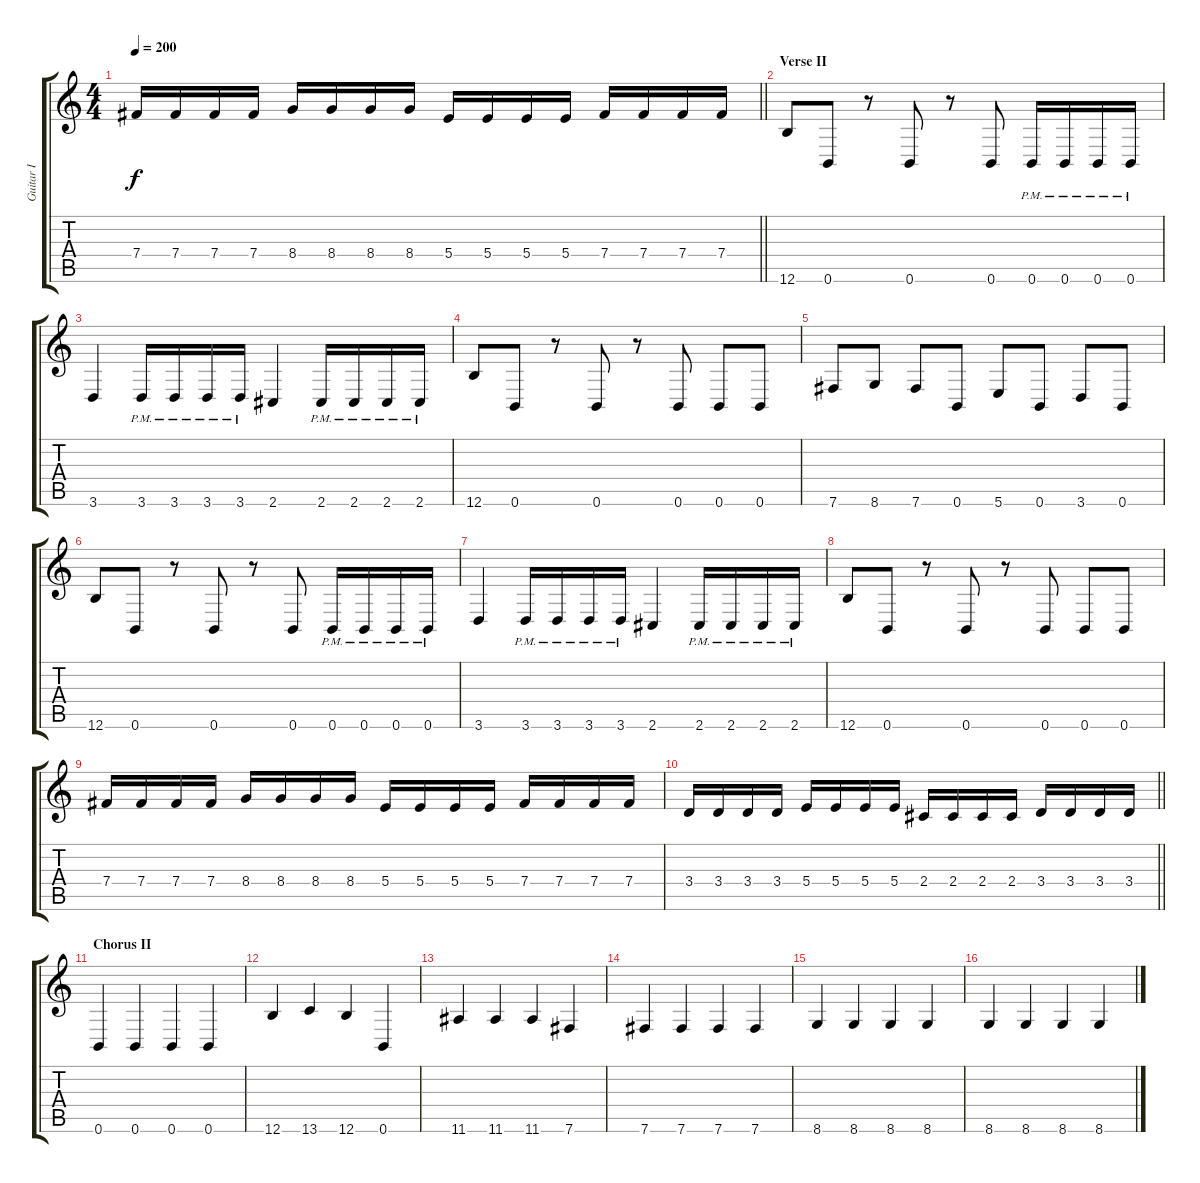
\track ("Guitar I" "Guitar I") {instrument distortionguitar}
\staff {score tabs}
\tuning (Db4 Ab3 E3 B2 Gb2 B1) {hide}
\ts (4 4)
\tempo 200
\clef g2
\barLineRight lightlight
\ks c
7.4.16{dy f} 7.4.16 7.4.16 7.4.16 8.4.16 8.4.16 8.4.16 8.4.16 5.4.16 5.4.16 5.4.16 5.4.16 7.4.16 7.4.16 7.4.16 7.4.16 |
\section ("" "Verse II")
12.6.8 0.6.8 r.8 0.6.8 r.8 0.6.8 0.6{pm}.16 0.6{pm}.16 0.6{pm}.16 0.6{pm}.16 |
3.6.4 3.6{pm}.16 3.6{pm}.16 3.6{pm}.16 3.6{pm}.16 2.6.4 2.6{pm}.16 2.6{pm}.16 2.6{pm}.16 2.6{pm}.16 |
12.6.8 0.6.8 r.8 0.6.8 r.8 0.6.8 0.6.8 0.6.8 |
7.6.8 8.6.8 7.6.8 0.6.8 5.6.8 0.6.8 3.6.8 0.6.8 |
12.6.8 0.6.8 r.8 0.6.8 r.8 0.6.8 0.6{pm}.16 0.6{pm}.16 0.6{pm}.16 0.6{pm}.16 |
3.6.4 3.6{pm}.16 3.6{pm}.16 3.6{pm}.16 3.6{pm}.16 2.6.4 2.6{pm}.16 2.6{pm}.16 2.6{pm}.16 2.6{pm}.16 |
12.6.8 0.6.8 r.8 0.6.8 r.8 0.6.8 0.6.8 0.6.8 |
7.4.16 7.4.16 7.4.16 7.4.16 8.4.16 8.4.16 8.4.16 8.4.16 5.4.16 5.4.16 5.4.16 5.4.16 7.4.16 7.4.16 7.4.16 7.4.16 |
\barLineRight lightlight
3.4.16 3.4.16 3.4.16 3.4.16 5.4.16 5.4.16 5.4.16 5.4.16 2.4.16 2.4.16 2.4.16 2.4.16 3.4.16 3.4.16 3.4.16 3.4.16 |
\section ("" "Chorus II")
0.6.4 0.6.4 0.6.4 0.6.4 |
12.6.4 13.6.4 12.6.4 0.6.4 |
11.6.4 11.6.4 11.6.4 7.6.4 |
7.6.4 7.6.4 7.6.4 7.6.4 |
8.6.4 8.6.4 8.6.4 8.6.4 |
8.6.4 8.6.4 8.6.4 8.6.4
